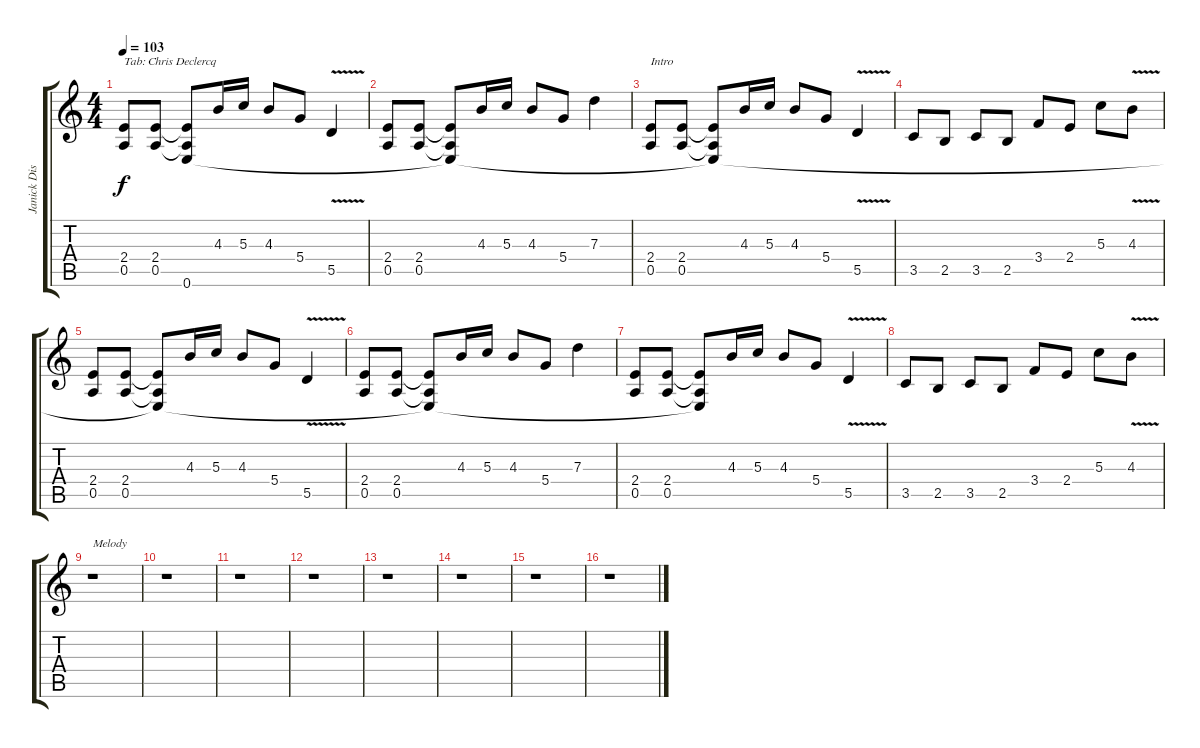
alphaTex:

\track ("Janick Distortion" "Janick Dis") {instrument distortionguitar}
\staff {score tabs}
\tuning (E4 B3 G3 D3 A2 E2) {hide}
\ts (4 4)
\tempo 103
\clef g2
\ks c
(2.4 0.5).8{txt "Tab: Chris Declercq" dy f instrument distortionguitar} (2.4 0.5).8 (2.4{t} 0.5{t} 0.6).8 4.3.16 5.3.16 4.3.8 5.4.8 5.5{v}.4 |
(2.4 0.5).8 (2.4 0.5).8 (2.4{t} 0.5{t} 0.6{t}).8 4.3.16 5.3.16 4.3.8 5.4.8 7.3.4 |
(2.4 0.5).8{txt "Intro"} (2.4 0.5).8 (2.4{t} 0.5{t} 0.6{t}).8 4.3.16 5.3.16 4.3.8 5.4.8 5.5{v}.4 |
3.5.8 2.5.8 3.5.8 2.5.8 3.4.8 2.4.8 5.3.8 4.3{v}.8 |
(2.4 0.5).8 (2.4 0.5).8 (2.4{t} 0.5{t} 0.6{t}).8 4.3.16 5.3.16 4.3.8 5.4.8 5.5{v}.4 |
(2.4 0.5).8 (2.4 0.5).8 (2.4{t} 0.5{t} 0.6{t}).8 4.3.16 5.3.16 4.3.8 5.4.8 7.3.4 |
(2.4 0.5).8 (2.4 0.5).8 (2.4{t} 0.5{t} 0.6{t}).8 4.3.16 5.3.16 4.3.8 5.4.8 5.5{v}.4 |
3.5.8 2.5.8 3.5.8 2.5.8 3.4.8 2.4.8 5.3.8 4.3{v}.8 |
r.1{txt "Melody"} |
r.1 |
r.1 |
r.1 |
r.1 |
r.1 |
r.1 |
r.1
